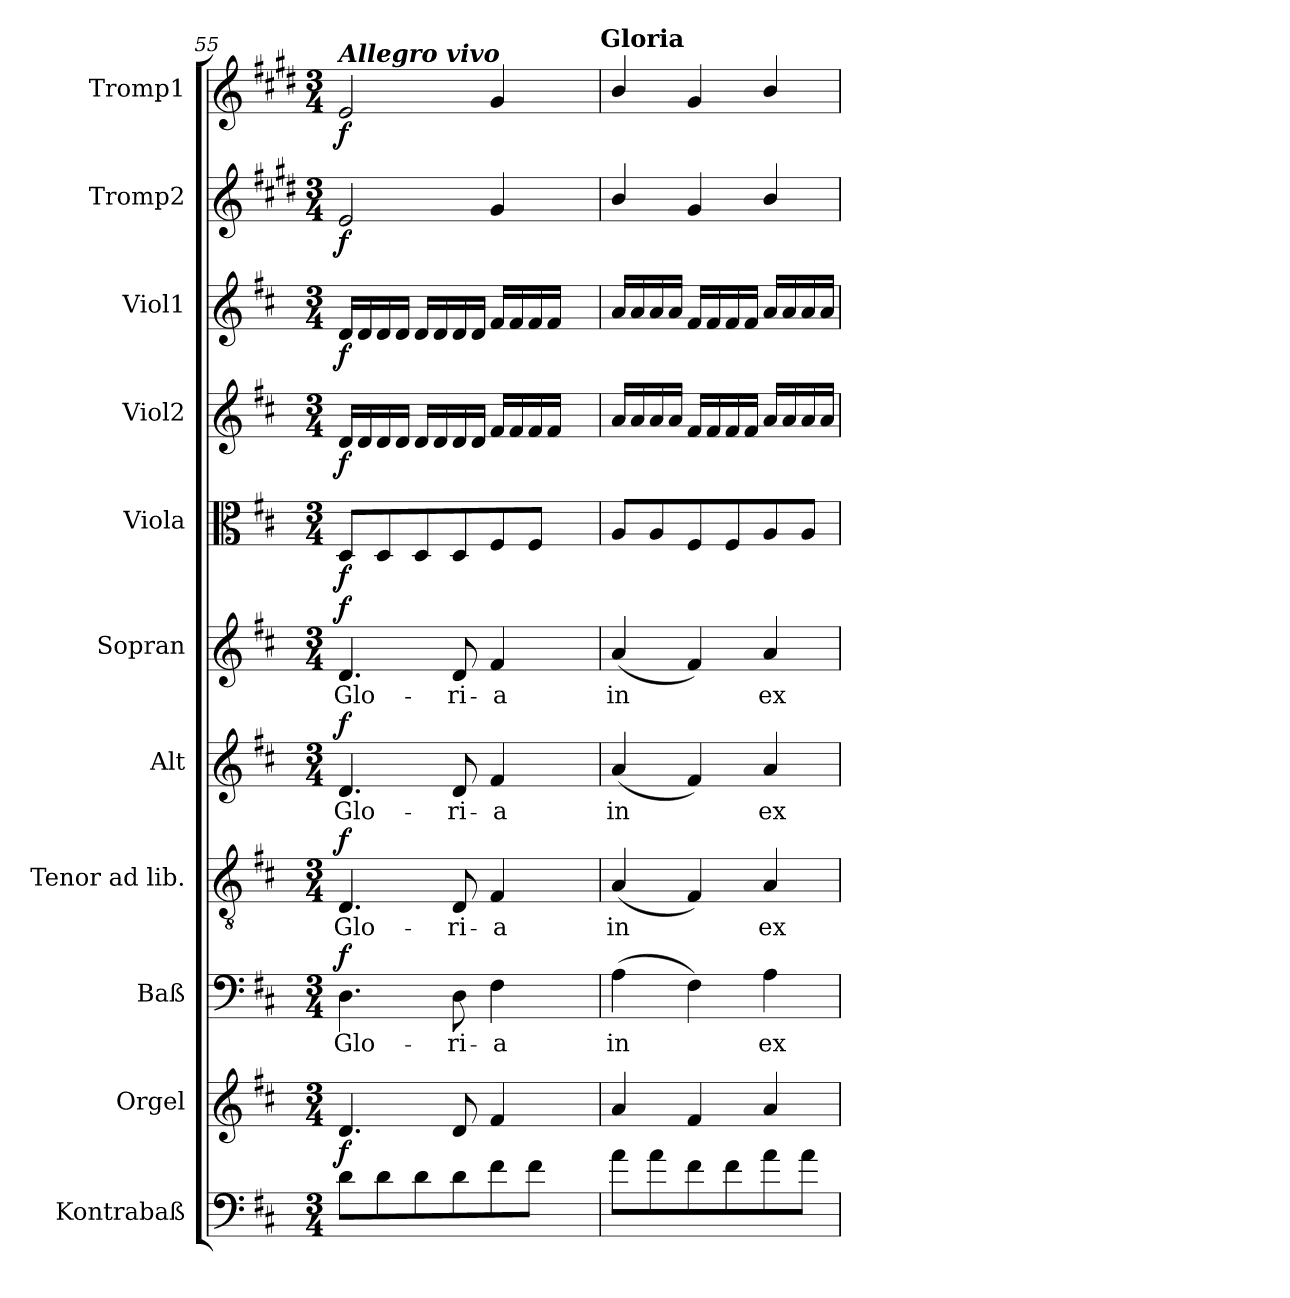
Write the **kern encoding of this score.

**kern	**dynam	**kern	**kern	**text	**dynam	**kern	**text	**dynam	**kern	**text	**dynam	**kern	**text	**dynam	**kern	**dynam	**kern	**dynam	**kern	**dynam	**kern	**dynam	**kern	**dynam
*part11	*part11	*part10	*part9	*part9	*part9	*part8	*part8	*part8	*part7	*part7	*part7	*part6	*part6	*part6	*part5	*part5	*part4	*part4	*part3	*part3	*part2	*part2	*part1	*part1
*staff11	*staff11	*staff10	*staff9	*staff9	*staff9	*staff8	*staff8	*staff8	*staff7	*staff7	*staff7	*staff6	*staff6	*staff6	*staff5	*staff5	*staff4	*staff4	*staff3	*staff3	*staff2	*staff2	*staff1	*staff1
*I"Kontrabaß	*	*I"Orgel	*I"Baß	*	*	*I"Tenor ad lib.	*	*	*I"Alt	*	*	*I"Sopran	*	*	*I"Viola	*	*I"Viol2	*	*I"Viol1	*	*I"Tromp2	*	*I"Tromp1	*
*	*	*	*	*	*	*	*	*	*	*	*	*	*	*	*I'Vla	*	*	*	*	*	*	*	*	*
!!LO:PB:g=z
*clefF4	*	*clefG2	*clefF4	*	*	*clefGv2	*	*	*clefG2	*	*	*clefG2	*	*	*clefC3	*	*clefG2	*	*clefG2	*	*clefG2	*	*clefG2	*
*ITrd7c12	*	*	*	*	*	*	*	*	*	*	*	*	*	*	*	*	*	*	*	*	*ITrd1c2	*	*ITrd1c2	*
*k[f#c#]	*	*k[f#c#]	*k[f#c#]	*	*	*k[f#c#]	*	*	*k[f#c#]	*	*	*k[f#c#]	*	*	*k[f#c#]	*	*k[f#c#]	*	*k[f#c#]	*	*k[f#c#]	*	*k[f#c#]	*
*D:	*	*D:	*D:	*	*	*D:	*	*	*D:	*	*	*D:	*	*	*D:	*	*D:	*	*D:	*	*D:	*	*D:	*
*M3/4	*	*M3/4	*M3/4	*	*	*M3/4	*	*	*M3/4	*	*	*M3/4	*	*	*M3/4	*	*M3/4	*	*M3/4	*	*M3/4	*	*M3/4	*
=55	=55	=55	=55	=55	=55	=55	=55	=55	=55	=55	=55	=55	=55	=55	=55	=55	=55	=55	=55	=55	=55	=55	=55	=55
!	!	!	!	!	!	!	!	!	!	!	!	!	!	!	!	!	!	!	!	!	!	!	!LO:TX:a:Bi:t=Allegro vivo	!
!	!LO:DY:a	!	!	!LO:LY:b	!LO:DY:a	!	!LO:LY:b	!LO:DY:a	!	!LO:LY:b	!LO:DY:a	!	!LO:LY:b	!LO:DY:a	!	!LO:DY:b	!	!LO:DY:b	!	!LO:DY:b	!	!LO:DY:b	!	!LO:DY:b
8D\L	f	4.d/	4.D\	Glo-	f	4.D/	Glo-	f	4.d/	Glo-	f	4.d/	Glo-	f	8D/L	f	16d/LL	f	16d/LL	f	2d/	f	2d/	f
.	.	.	.	.	.	.	.	.	.	.	.	.	.	.	.	.	16d/	.	16d/	.	.	.	.	.
8D\	.	.	.	.	.	.	.	.	.	.	.	.	.	.	8D/	.	16d/	.	16d/	.	.	.	.	.
.	.	.	.	.	.	.	.	.	.	.	.	.	.	.	.	.	16d/JJ	.	16d/JJ	.	.	.	.	.
8D\	.	.	.	.	.	.	.	.	.	.	.	.	.	.	8D/	.	16d/LL	.	16d/LL	.	.	.	.	.
.	.	.	.	.	.	.	.	.	.	.	.	.	.	.	.	.	16d/	.	16d/	.	.	.	.	.
!	!	!	!	!LO:LY:b	!	!	!LO:LY:b	!	!	!LO:LY:b	!	!	!LO:LY:b	!	!	!	!	!	!	!	!	!	!	!
8D\	.	8d/	8D\	-ri-	.	8D/	-ri-	.	8d/	-ri-	.	8d/	-ri-	.	8D/	.	16d/	.	16d/	.	.	.	.	.
.	.	.	.	.	.	.	.	.	.	.	.	.	.	.	.	.	16d/JJ	.	16d/JJ	.	.	.	.	.
!	!	!	!	!LO:LY:b	!	!	!LO:LY:b	!	!	!LO:LY:b	!	!	!LO:LY:b	!	!	!	!	!	!	!	!	!	!	!
8F#\	.	4f#/	4F#\	-a	.	4F#/	-a	.	4f#/	-a	.	4f#/	-a	.	8F#/	.	16f#/LL	.	16f#/LL	.	4f#/	.	4f#/	.
.	.	.	.	.	.	.	.	.	.	.	.	.	.	.	.	.	16f#/	.	16f#/	.	.	.	.	.
8F#\J	.	.	.	.	.	.	.	.	.	.	.	.	.	.	8F#/J	.	16f#/	.	16f#/	.	.	.	.	.
.	.	.	.	.	.	.	.	.	.	.	.	.	.	.	.	.	16f#/JJ	.	16f#/JJ	.	.	.	.	.
8.ryy	.	8.ryy	8.ryy	.	.	8.ryy	.	.	8.ryy	.	.	8.ryy	.	.	8.ryy	.	8.ryy	.	8.ryy	.	8.ryy	.	8.ryy	.
!	!	!	!	!	!	!	!	!	!	!	!	!	!	!	!	!	!	!	!	!	!	!	!LO:TX:a:B:t=Gloria	!
=56	=56	=56	=56	=56	=56	=56	=56	=56	=56	=56	=56	=56	=56	=56	=56	=56	=56	=56	=56	=56	=56	=56	=56	=56
!	!	!	!	!LO:LY:b	!	!	!LO:LY:b	!	!	!LO:LY:b	!	!	!LO:LY:b	!	!	!	!	!	!	!	!	!	!	!
8A\L	.	4a/	(>4A\	in	.	(<4A/	in	.	(<4a/	in	.	(<4a/	in	.	8A/L	.	16a/LL	.	16a/LL	.	4a/	.	4a/	.
.	.	.	.	.	.	.	.	.	.	.	.	.	.	.	.	.	16a/	.	16a/	.	.	.	.	.
8A\	.	.	.	.	.	.	.	.	.	.	.	.	.	.	8A/	.	16a/	.	16a/	.	.	.	.	.
.	.	.	.	.	.	.	.	.	.	.	.	.	.	.	.	.	16a/JJ	.	16a/JJ	.	.	.	.	.
8F#\	.	4f#/	4F#\)	.	.	4F#/)	.	.	4f#/)	.	.	4f#/)	.	.	8F#/	.	16f#/LL	.	16f#/LL	.	4f#/	.	4f#/	.
.	.	.	.	.	.	.	.	.	.	.	.	.	.	.	.	.	16f#/	.	16f#/	.	.	.	.	.
8F#\	.	.	.	.	.	.	.	.	.	.	.	.	.	.	8F#/	.	16f#/	.	16f#/	.	.	.	.	.
.	.	.	.	.	.	.	.	.	.	.	.	.	.	.	.	.	16f#/JJ	.	16f#/JJ	.	.	.	.	.
!	!	!	!	!LO:LY:b	!	!	!LO:LY:b	!	!	!LO:LY:b	!	!	!LO:LY:b	!	!	!	!	!	!	!	!	!	!	!
8A\	.	4a/	4A\	ex-	.	4A/	ex-	.	4a/	ex-	.	4a/	ex-	.	8A/	.	16a/LL	.	16a/LL	.	4a/	.	4a/	.
.	.	.	.	.	.	.	.	.	.	.	.	.	.	.	.	.	16a/	.	16a/	.	.	.	.	.
8A\J	.	.	.	.	.	.	.	.	.	.	.	.	.	.	8A/J	.	16a/	.	16a/	.	.	.	.	.
.	.	.	.	.	.	.	.	.	.	.	.	.	.	.	.	.	16a/JJ	.	16a/JJ	.	.	.	.	.
=	=	=	=	=	=	=	=	=	=	=	=	=	=	=	=	=	=	=	=	=	=	=	=	=
*-	*-	*-	*-	*-	*-	*-	*-	*-	*-	*-	*-	*-	*-	*-	*-	*-	*-	*-	*-	*-	*-	*-	*-	*-
